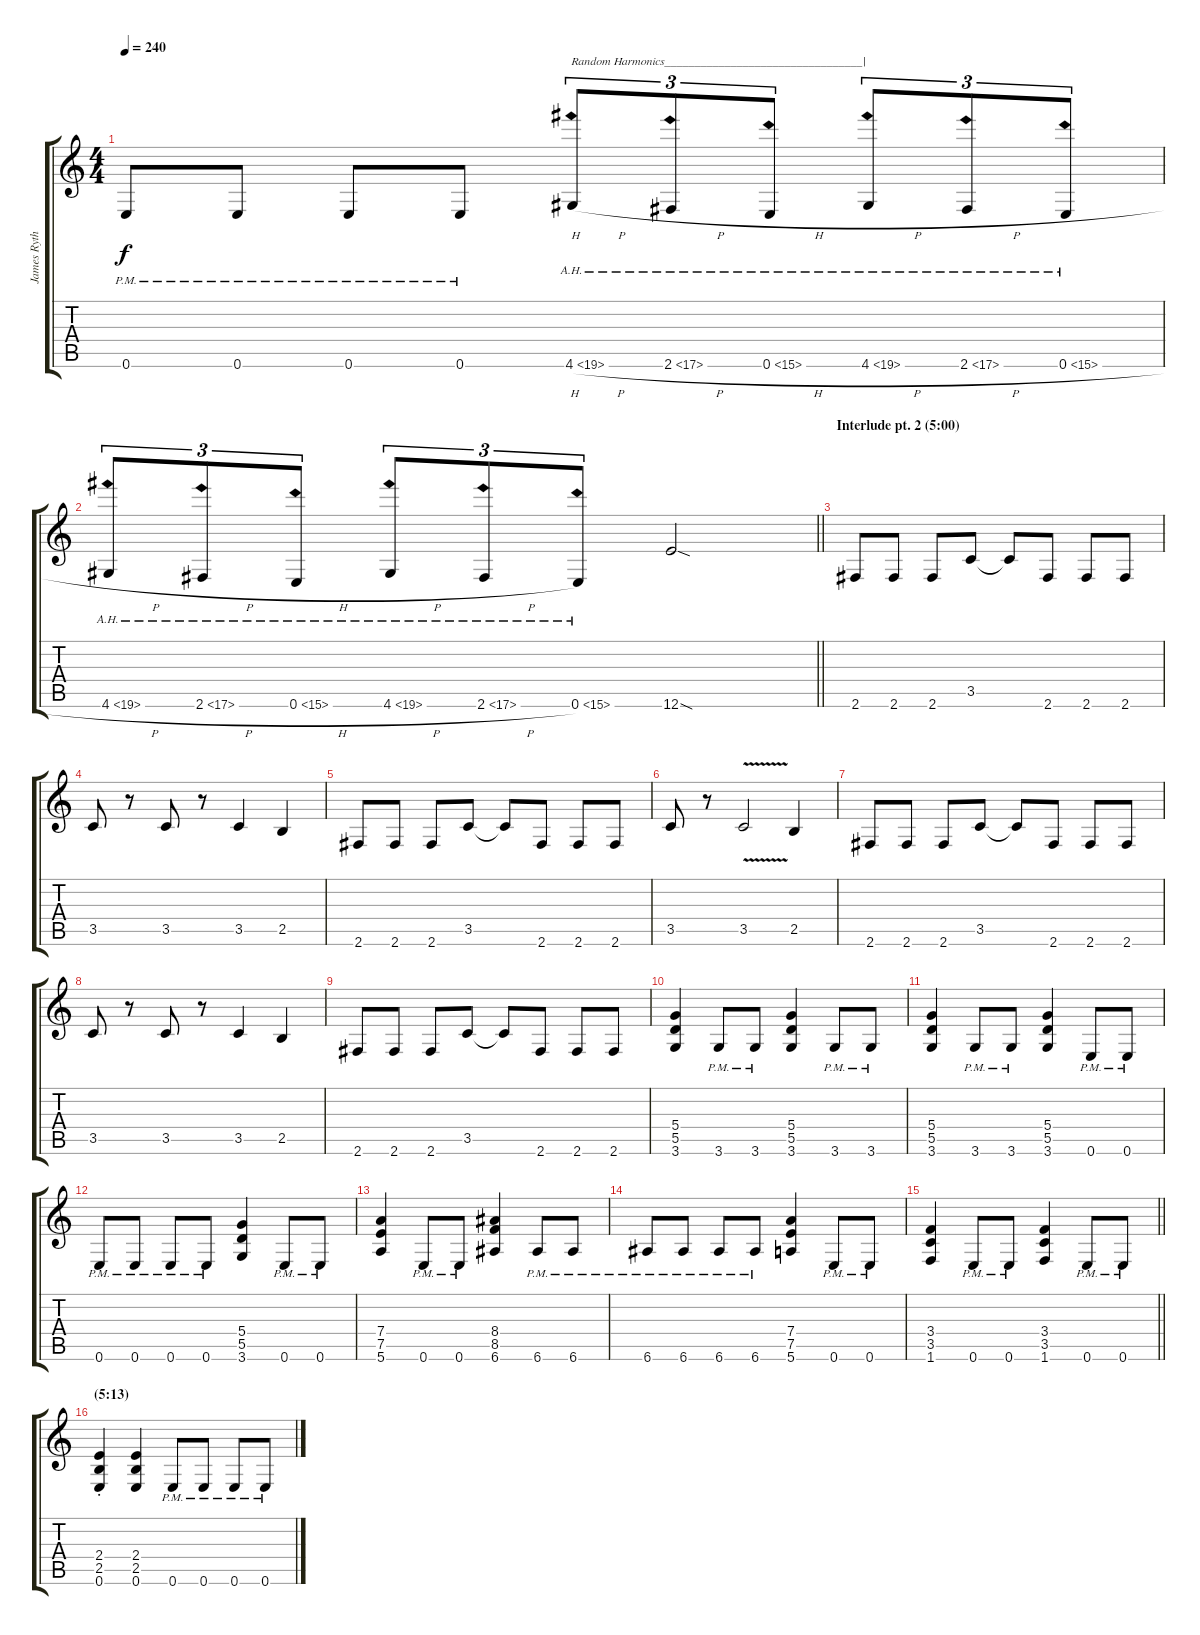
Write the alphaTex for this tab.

\track ("James Ryth." "James Ryth") {instrument distortionguitar}
\staff {score tabs}
\tuning (E4 B3 G3 D3 A2 E2) {hide}
\ts (4 4)
\tempo 240
\clef g2
\ks c
0.6{pm}.8{dy f} 0.6{pm}.8 0.6{pm}.8 0.6{pm}.8 4.6{ah 15 h}.8{tu (3 2) txt "Random Harmonics_________________________________|"} 2.6{ah 15 h}.8{tu (3 2)} 0.6{ah 15 h}.8{tu (3 2)} 4.6{ah 15 h}.8{tu (3 2)} 2.6{ah 15 h}.8{tu (3 2)} 0.6{ah 15 h}.8{tu (3 2)} |
\barLineRight lightlight
4.6{ah 15 h}.8{tu (3 2)} 2.6{ah 15 h}.8{tu (3 2)} 0.6{ah 15 h}.8{tu (3 2)} 4.6{ah 15 h}.8{tu (3 2)} 2.6{ah 15 h}.8{tu (3 2)} 0.6{ah 15}.8{tu (3 2)} 12.6{sod}.2 |
\section ("" "Interlude pt. 2 (5:00)")
2.6.8 2.6.8 2.6.8 3.5.8 3.5{t}.8 2.6.8 2.6.8 2.6.8 |
3.5.8 r.8 3.5.8 r.8 3.5.4 2.5.4 |
2.6.8 2.6.8 2.6.8 3.5.8 3.5{t}.8 2.6.8 2.6.8 2.6.8 |
3.5.8 r.8 3.5{v}.2 2.5.4 |
2.6.8 2.6.8 2.6.8 3.5.8 3.5{t}.8 2.6.8 2.6.8 2.6.8 |
3.5.8 r.8 3.5.8 r.8 3.5.4 2.5.4 |
2.6.8 2.6.8 2.6.8 3.5.8 3.5{t}.8 2.6.8 2.6.8 2.6.8 |
(5.4 5.5 3.6).4 3.6{pm}.8 3.6{pm}.8 (5.4 5.5 3.6).4 3.6{pm}.8 3.6{pm}.8 |
(5.4 5.5 3.6).4 3.6{pm}.8 3.6{pm}.8 (5.4 5.5 3.6).4 0.6{pm}.8 0.6{pm}.8 |
0.6{pm}.8 0.6{pm}.8 0.6{pm}.8 0.6{pm}.8 (5.4 5.5 3.6).4 0.6{pm}.8 0.6{pm}.8 |
(7.4 7.5 5.6).4 0.6{pm}.8 0.6{pm}.8 (8.4 8.5 6.6).4 6.6{pm}.8 6.6{pm}.8 |
6.6{pm}.8 6.6{pm}.8 6.6{pm}.8 6.6{pm}.8 (7.4 7.5 5.6).4 0.6{pm}.8 0.6{pm}.8 |
\barLineRight lightlight
(3.4 3.5 1.6).4 0.6{pm}.8 0.6{pm}.8 (3.4 3.5 1.6).4 0.6{pm}.8 0.6{pm}.8 |
\section ("" "(5:13)")
(2.4{st} 2.5{st} 0.6{st}).4 (2.4 2.5 0.6).4 0.6{pm}.8 0.6{pm}.8 0.6{pm}.8 0.6{pm}.8
